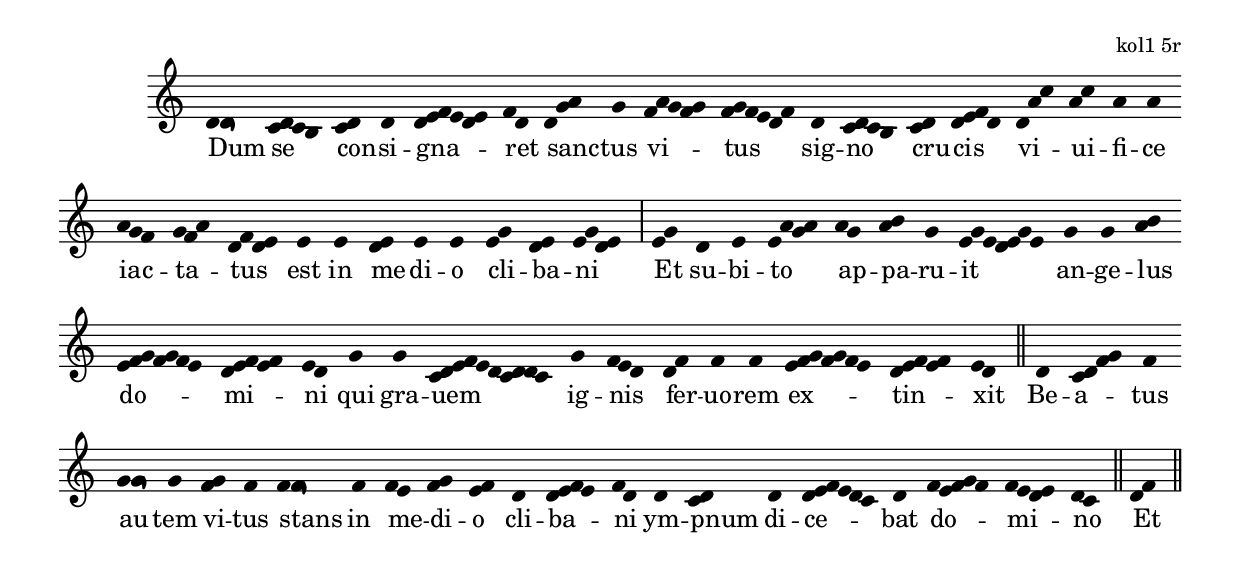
\version "2.19.32"

\include "../lib/synopsis.ily"

\score {
  \transpose c c' {
    \plainchant
    \melisma { d \strophicus d } \bar "" \melisma { c d c b, } \bar "" \melisma { c d } d \melisma { d e f e d e } \melisma { f d } \bar "" \melisma { d g a } g \bar "" \melisma { f a g f g } \melisma { f g f e d f } \bar "" d \melisma { c d c b, } \bar "" \melisma { c d } \melisma { d e f d } \bar "" \melisma { d a c' } \melisma { a c' } a a \bar "" \melisma { a g f } \melisma { g f a } \melisma { d f d e } \bar "" e \bar "" e \bar "" \melisma { d e } e e \bar "" \melisma { e g } \melisma { d e } \melisma { e g d e } \bar "|" \melisma { e g } \bar "" d e \melisma { e a g a } \bar "" \melisma { a g } \melisma { a b } g \melisma { e g e d e g e } \bar "" g g \melisma { a b } \bar "" \melisma { e f g f g f e } \melisma { d e f e f } \bar "" \melisma { e d } \bar "" g \bar "" g \melisma { c d e f e d c d d c } \bar "" g \melisma { f e d } \bar "" \melisma { d f } f f \bar "" \melisma { e f g f g f e } \melisma { d e f e f } \melisma { e d } \bar "||" d \melisma { c d f g } f \bar "" \melisma { g \strophicus g } g \bar "" \melisma { f g } f \bar "" \melisma { f \strophicus f } \bar "" f \bar "" \melisma { f e } \melisma { f g } \melisma { e f } \bar "" d \melisma { d e f e } \melisma { f d } \bar "" d \melisma { c d } \bar "" d \melisma { d e f e d c } d \bar "" \melisma { f e f g f } \melisma { f e d e } \melisma { d c } \bar "||" \melisma { d f } \bar "||"
  }
  \addlyrics {
    Dum se con -- si -- gna -- ret sanc -- tus vi -- tus sig -- no cru -- cis vi -- ui -- fi -- ce iac -- ta -- tus est in me -- di -- o cli -- ba -- ni Et su -- bi -- to ap -- pa -- ru -- it an -- ge -- lus do -- mi --  ni qui gra -- uem ig -- nis fer -- uo -- rem ex -- tin -- xit Be -- a -- tus au -- tem vi -- tus stans in me -- di -- o cli -- ba -- ni ym -- pnum di -- ce -- bat do -- mi -- no Et
  }
  \header {
    fontes = "kol1 5r"
  }
}
